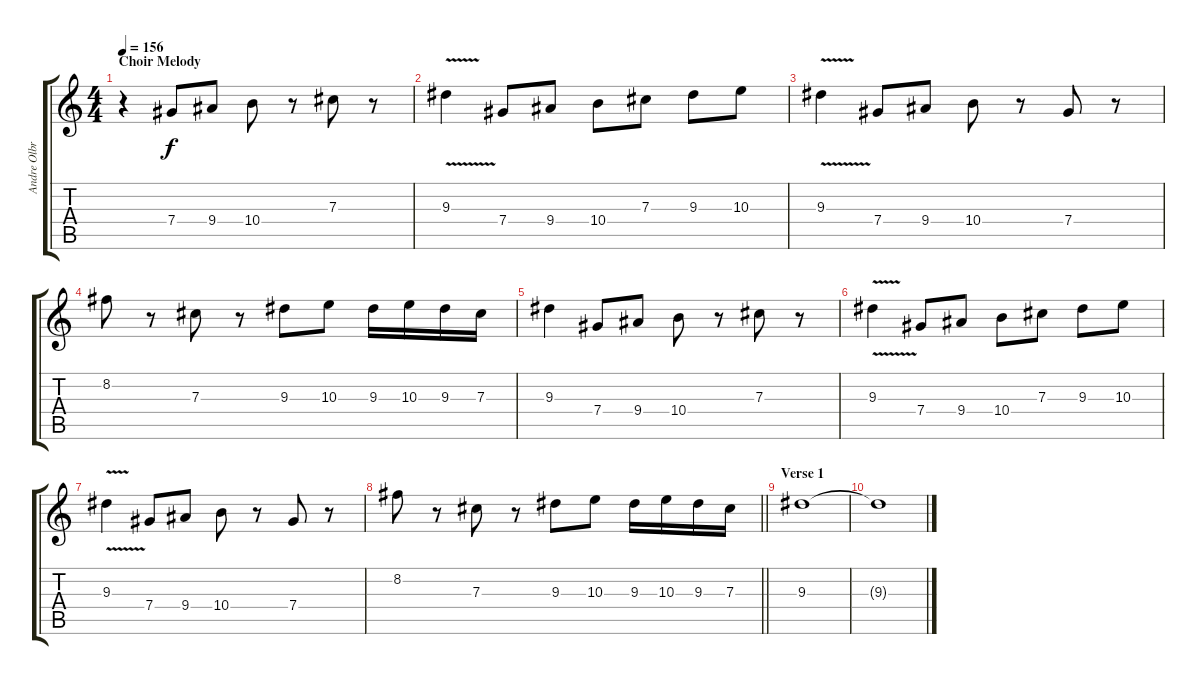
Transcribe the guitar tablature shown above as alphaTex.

\track ("Andre Olbrich" "Andre Olbr") {instrument distortionguitar}
\staff {score tabs}
\tuning (Eb4 Bb3 Gb3 Db3 Ab2 Eb2) {hide}
\ts (4 4)
\section ("" "Choir Melody")
\tempo 156
\clef g2
\ks c
r.4{dy f volume 13} 7.4.8 9.4.8 10.4.8 r.8 7.3.8 r.8 |
9.3{v}.4 7.4.8 9.4.8 10.4.8 7.3.8 9.3.8 10.3.8 |
9.3{v}.4 7.4.8 9.4.8 10.4.8 r.8 7.4.8 r.8 |
8.2.8 r.8 7.3.8 r.8 9.3.8 10.3.8 9.3.16 10.3.16 9.3.16 7.3.16 |
9.3.4 7.4.8 9.4.8 10.4.8 r.8 7.3.8 r.8 |
9.3{v}.4 7.4.8 9.4.8 10.4.8 7.3.8 9.3.8 10.3.8 |
9.3{v}.4 7.4.8 9.4.8 10.4.8 r.8 7.4.8 r.8 |
\barLineRight lightlight
8.2.8 r.8 7.3.8 r.8 9.3.8 10.3.8 9.3.16 10.3.16 9.3.16 7.3.16 |
\section ("" "Verse 1")
9.3.1 |
9.3{t}.1{volume 0}
